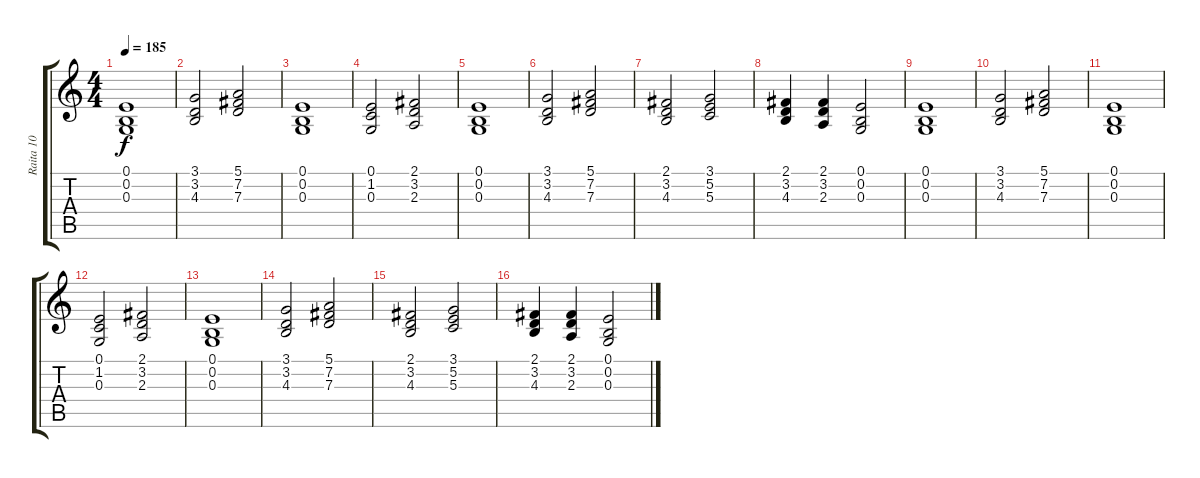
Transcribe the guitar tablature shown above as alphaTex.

\track ("Raita 10" "Raita 10") {instrument stringensemble1}
\staff {score tabs}
\tuning (E4 B3 G3 D3 A2 E2) {hide}
\ts (4 4)
\tempo 185
\clef g2
\ks c
(0.1 0.2 0.3).1{dy f} |
(3.1 3.2 4.3).2 (5.1 7.2 7.3).2 |
(0.1 0.2 0.3).1 |
(0.1 1.2 0.3).2 (2.1 3.2 2.3).2 |
(0.1 0.2 0.3).1 |
(3.1 3.2 4.3).2 (5.1 7.2 7.3).2 |
(2.1 3.2 4.3).2 (3.1 5.2 5.3).2 |
(2.1 3.2 4.3).4 (2.1 3.2 2.3).4 (0.1 0.2 0.3).2 |
(0.1 0.2 0.3).1 |
(3.1 3.2 4.3).2 (5.1 7.2 7.3).2 |
(0.1 0.2 0.3).1 |
(0.1 1.2 0.3).2 (2.1 3.2 2.3).2 |
(0.1 0.2 0.3).1 |
(3.1 3.2 4.3).2 (5.1 7.2 7.3).2 |
(2.1 3.2 4.3).2 (3.1 5.2 5.3).2 |
(2.1 3.2 4.3).4 (2.1 3.2 2.3).4 (0.1 0.2 0.3).2
